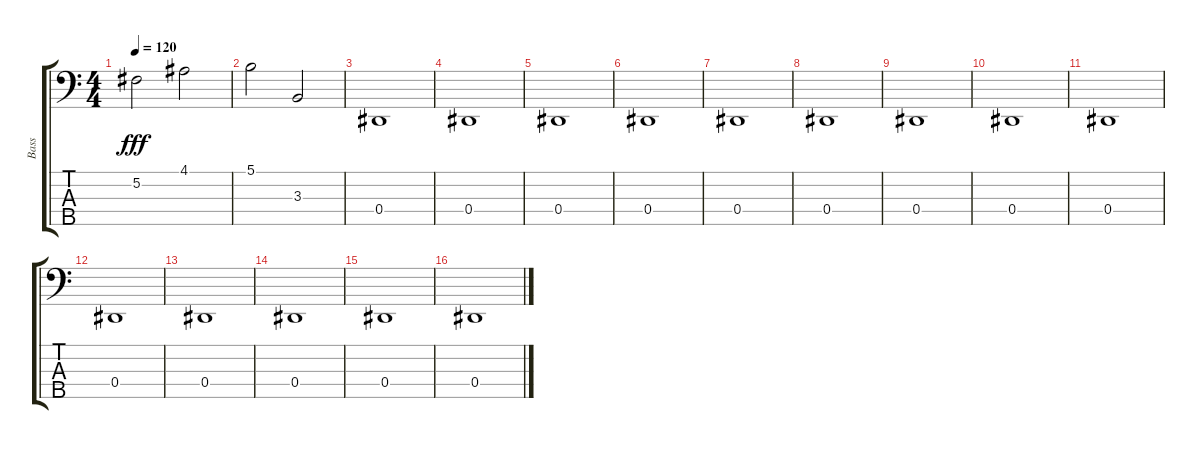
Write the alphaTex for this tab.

\track ("Bass" "Bass") {instrument electricbassfinger}
\staff {score tabs}
\tuning (Gb2 Db2 Ab1 Eb1 Bb0) {hide}
\ts (4 4)
\tempo 120
\clef f4
\ks c
5.2.2{dy fff} 4.1.2 |
5.1.2 3.3.2 |
0.4.1 |
0.4.1 |
0.4.1 |
0.4.1 |
0.4.1 |
0.4.1 |
0.4.1 |
0.4.1 |
0.4.1 |
0.4.1 |
0.4.1 |
0.4.1 |
0.4.1 |
0.4.1
